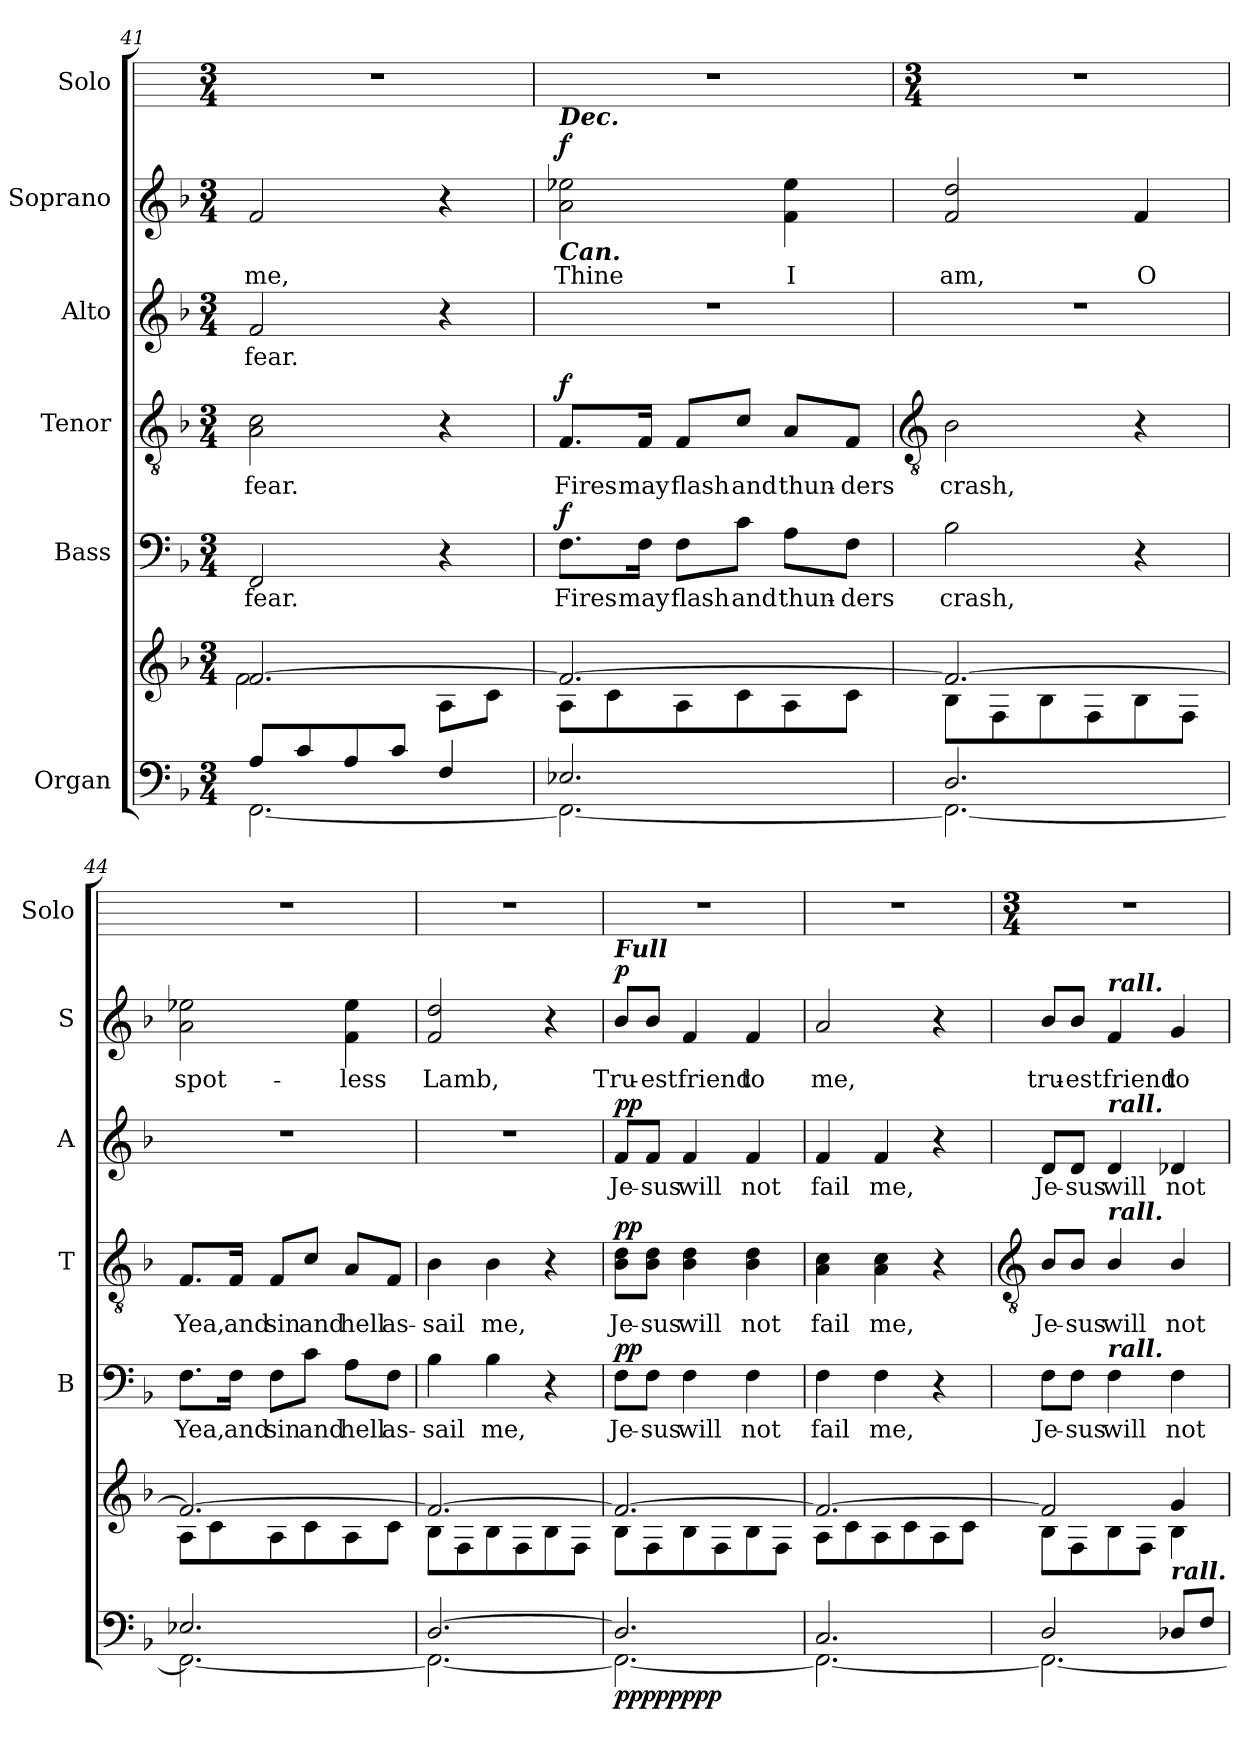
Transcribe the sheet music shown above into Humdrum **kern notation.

**kern	**kern	**dynam	**kern	**text	**dynam	**kern	**text	**dynam	**kern	**text	**dynam	**kern	**text	**dynam	**kern
*part6	*part6	*part6	*part5	*part5	*part5	*part4	*part4	*part4	*part3	*part3	*part3	*part2	*part2	*part2	*part1
*staff7	*staff6	*staff6/7	*staff5	*staff5	*staff5	*staff4	*staff4	*staff4	*staff3	*staff3	*staff3	*staff2	*staff2	*staff2	*staff1
*I"Organ	*	*	*I"Bass	*	*	*I"Tenor	*	*	*I"Alto	*	*	*I"Soprano	*	*	*I"Solo
*	*	*	*I'B	*	*	*I'T	*	*	*I'A	*	*	*I'S	*	*	*I'Solo
*clefF4	*clefG2	*	*clefF4	*	*	*clefGv2	*	*	*clefG2	*	*	*clefG2	*	*	*
*k[b-]	*k[b-]	*	*k[b-]	*	*	*k[b-]	*	*	*k[b-]	*	*	*k[b-]	*	*	*
*F:	*F:	*	*F:	*	*	*F:	*	*	*F:	*	*	*F:	*	*	*
*M3/4	*M3/4	*	*M3/4	*	*	*M3/4	*	*	*M3/4	*	*	*M3/4	*	*	*M3/4
=41	=41	=41	=41	=41	=41	=41	=41	=41	=41	=41	=41	=41	=41	=41	=41
*^	*^	*	*	*	*	*	*	*	*	*	*	*	*	*	*
!	!	!	!	!	!	!LO:LY:b	!	!	!LO:LY:b	!	!	!LO:LY:b	!	!	!LO:LY:b	!	!
8A/L	[2.FF\	[2.f/	2f\	.	2FF	fear.	.	2A 2c	fear.	.	2f	fear.	.	2f	me,	.	2.r
8c/	.	.	.	.	.	.	.	.	.	.	.	.	.	.	.	.	.
8A/	.	.	.	.	.	.	.	.	.	.	.	.	.	.	.	.	.
8c/J	.	.	.	.	.	.	.	.	.	.	.	.	.	.	.	.	.
4F/	.	.	8A\L	.	4r	.	.	4r	.	.	4r	.	.	4r	.	.	.
.	.	.	8c\J	.	.	.	.	.	.	.	.	.	.	.	.	.	.
=42	=42	=42	=42	=42	=42	=42	=42	=42	=42	=42	=42	=42	=42	=42	=42	=42	=42
!	!	!	!	!	!	!	!	!	!	!	!	!	!	!LO:TX:a:Bi:t=Dec.	!	!	!
!	!	!	!	!	!	!	!	!	!	!	!	!	!	!LO:TX:b:Bi:t=Can.	!	!	!
!	!	!	!	!	!	!LO:LY:b	!LO:DY:b	!	!LO:LY:b	!LO:DY:b	!LO:N:vis=1	!	!	!	!LO:LY:b	!LO:DY:b	!
2.E-X/	2.FF\_	2.f/_	8A\L	.	8.F\L	Fires	f	8.F/L	Fires	f	2.r	.	.	2a 2ee-X	Thine	f	2.r
.	.	.	8c\	.	.	.	.	.	.	.	.	.	.	.	.	.	.
!	!	!	!	!	!	!LO:LY:b	!	!	!LO:LY:b	!	!	!	!	!	!	!	!
.	.	.	.	.	16F\Jk	may	.	16F/Jk	may	.	.	.	.	.	.	.	.
!	!	!	!	!	!	!LO:LY:b	!	!	!LO:LY:b	!	!	!	!	!	!	!	!
.	.	.	8A\	.	8F\L	flash	.	8F/L	flash	.	.	.	.	.	.	.	.
!	!	!	!	!	!	!LO:LY:b	!	!	!LO:LY:b	!	!	!	!	!	!	!	!
.	.	.	8c\	.	8c\J	and	.	8c/J	and	.	.	.	.	.	.	.	.
!	!	!	!	!	!	!LO:LY:b	!	!	!LO:LY:b	!	!	!	!	!	!LO:LY:b	!	!
.	.	.	8A\	.	8A\L	thun-	.	8A/L	thun-	.	.	.	.	4f 4ee-	I	.	.
!	!	!	!	!	!	!LO:LY:b	!	!	!LO:LY:b	!	!	!	!	!	!	!	!
.	.	.	8c\J	.	8F\J	-ders	.	8F/J	-ders	.	.	.	.	.	.	.	.
!!LO:LB:g=z
=43	=43	=43	=43	=43	=43	=43	=43	=43	=43	=43	=43	=43	=43	=43	=43	=43	=43
*	*	*	*	*	*	*	*	*clefGv2	*	*	*	*	*	*	*	*	*
*	*	*	*	*	*	*	*	*	*	*	*	*	*	*	*	*	*M3/4
!	!	!	!	!	!	!LO:LY:b	!	!	!LO:LY:b	!	!LO:N:vis=1	!	!	!	!LO:LY:b	!	!
2.D/	2.FF\_	2.f/_	8B-\L	.	2B-	crash,	.	2B-	crash,	.	2.r	.	.	2f 2dd	am,	.	2.r
.	.	.	8F\	.	.	.	.	.	.	.	.	.	.	.	.	.	.
.	.	.	8B-\	.	.	.	.	.	.	.	.	.	.	.	.	.	.
.	.	.	8F\	.	.	.	.	.	.	.	.	.	.	.	.	.	.
!	!	!	!	!	!	!	!	!	!	!	!	!	!	!	!LO:LY:b	!	!
.	.	.	8B-\	.	4r	.	.	4r	.	.	.	.	.	4f	O	.	.
.	.	.	8F\J	.	.	.	.	.	.	.	.	.	.	.	.	.	.
=44	=44	=44	=44	=44	=44	=44	=44	=44	=44	=44	=44	=44	=44	=44	=44	=44	=44
!	!	!	!	!	!	!LO:LY:b	!	!	!LO:LY:b	!	!LO:N:vis=1	!	!	!	!LO:LY:b	!	!
2.E-X/	2.FF\_	2.f/_	8A\L	.	8.F\L	Yea,	.	8.F/L	Yea,	.	2.r	.	.	2a 2ee-X	spot-	.	2.r
.	.	.	8c\	.	.	.	.	.	.	.	.	.	.	.	.	.	.
!	!	!	!	!	!	!LO:LY:b	!	!	!LO:LY:b	!	!	!	!	!	!	!	!
.	.	.	.	.	16F\Jk	and	.	16F/Jk	and	.	.	.	.	.	.	.	.
!	!	!	!	!	!	!LO:LY:b	!	!	!LO:LY:b	!	!	!	!	!	!	!	!
.	.	.	8A\	.	8F\L	sin	.	8F/L	sin	.	.	.	.	.	.	.	.
!	!	!	!	!	!	!LO:LY:b	!	!	!LO:LY:b	!	!	!	!	!	!	!	!
.	.	.	8c\	.	8c\J	and	.	8c/J	and	.	.	.	.	.	.	.	.
!	!	!	!	!	!	!LO:LY:b	!	!	!LO:LY:b	!	!	!	!	!	!LO:LY:b	!	!
.	.	.	8A\	.	8A\L	hell	.	8A/L	hell	.	.	.	.	4f 4ee-	-less	.	.
!	!	!	!	!	!	!LO:LY:b	!	!	!LO:LY:b	!	!	!	!	!	!	!	!
.	.	.	8c\J	.	8F\J	as-	.	8F/J	as-	.	.	.	.	.	.	.	.
=45	=45	=45	=45	=45	=45	=45	=45	=45	=45	=45	=45	=45	=45	=45	=45	=45	=45
!	!	!	!	!	!	!LO:LY:b	!	!	!LO:LY:b	!	!LO:N:vis=1	!	!	!	!LO:LY:b	!	!
[2.D/	2.FF\_	2.f/_	8B-\L	.	4B-	-sail	.	4B-	-sail	.	2.r	.	.	2f 2dd	Lamb,	.	2.r
.	.	.	8F\	.	.	.	.	.	.	.	.	.	.	.	.	.	.
!	!	!	!	!	!	!LO:LY:b	!	!	!LO:LY:b	!	!	!	!	!	!	!	!
.	.	.	8B-\	.	4B-	me,	.	4B-	me,	.	.	.	.	.	.	.	.
.	.	.	8F\	.	.	.	.	.	.	.	.	.	.	.	.	.	.
.	.	.	8B-\	.	4r	.	.	4r	.	.	.	.	.	4r	.	.	.
.	.	.	8F\J	.	.	.	.	.	.	.	.	.	.	.	.	.	.
=46	=46	=46	=46	=46	=46	=46	=46	=46	=46	=46	=46	=46	=46	=46	=46	=46	=46
!	!	!	!	!	!	!	!	!	!	!	!	!	!	!LO:TX:a:Bi:t=Full	!	!	!
!	!	!	!	!LO:DY:b=2	!	!LO:LY:b	!	!	!LO:LY:b	!	!	!LO:LY:b	!	!	!LO:LY:b	!	!
!	!	!	!	!LO:DY:n=1:b=2	!	!	!	!	!	!	!	!	!	!	!	!	!
!	!	!	!	!LO:DY:n=2:b	!	!	!	!	!	!	!	!	!	!	!	!	!
!	!	!	!	!LO:DY:n=3:b	!	!	!LO:DY:b	!	!	!LO:DY:b	!	!	!LO:DY:b	!	!	!LO:DY:b	!
2.D/]	2.FF\_	2.f/_	8B-\L	pp pp pp pp	8F\L	Je-	pp	8B-\ 8d\L	Je-	pp	8f/L	Je-	pp	8b-/L	Tru-	p	2.r
!	!	!	!	!	!	!LO:LY:b	!	!	!LO:LY:b	!	!	!LO:LY:b	!	!	!LO:LY:b	!	!
.	.	.	8F\	.	8F\J	-sus	.	8B-\ 8d\J	-sus	.	8f/J	-sus	.	8b-/J	-est	.	.
!	!	!	!	!	!	!LO:LY:b	!	!	!LO:LY:b	!	!	!LO:LY:b	!	!	!LO:LY:b	!	!
.	.	.	8B-\	.	4F	will	.	4B- 4d	will	.	4f	will	.	4f	friend	.	.
.	.	.	8F\	.	.	.	.	.	.	.	.	.	.	.	.	.	.
!	!	!	!	!	!	!LO:LY:b	!	!	!LO:LY:b	!	!	!LO:LY:b	!	!	!LO:LY:b	!	!
.	.	.	8B-\	.	4F	not	.	4B- 4d	not	.	4f	not	.	4f	to	.	.
.	.	.	8F\J	.	.	.	.	.	.	.	.	.	.	.	.	.	.
=47	=47	=47	=47	=47	=47	=47	=47	=47	=47	=47	=47	=47	=47	=47	=47	=47	=47
!	!	!	!	!	!	!LO:LY:b	!	!	!LO:LY:b	!	!	!LO:LY:b	!	!	!LO:LY:b	!	!
2.C/	2.FF\_	2.f/_	8A\L	.	4F	fail	.	4A 4c	fail	.	4f	fail	.	2a	me,	.	2.r
.	.	.	8c\	.	.	.	.	.	.	.	.	.	.	.	.	.	.
!	!	!	!	!	!	!LO:LY:b	!	!	!LO:LY:b	!	!	!LO:LY:b	!	!	!	!	!
.	.	.	8A\	.	4F	me,	.	4A 4c	me,	.	4f	me,	.	.	.	.	.
.	.	.	8c\	.	.	.	.	.	.	.	.	.	.	.	.	.	.
.	.	.	8A\	.	4r	.	.	4r	.	.	4r	.	.	4r	.	.	.
.	.	.	8c\J	.	.	.	.	.	.	.	.	.	.	.	.	.	.
!!LO:LB:g=z
=48	=48	=48	=48	=48	=48	=48	=48	=48	=48	=48	=48	=48	=48	=48	=48	=48	=48
*	*	*	*	*	*	*	*	*clefGv2	*	*	*	*	*	*	*	*	*
*	*	*	*	*	*	*	*	*	*	*	*	*	*	*	*	*	*M3/4
!	!	!	!	!	!	!LO:LY:b	!	!	!LO:LY:b	!	!	!LO:LY:b	!	!	!LO:LY:b	!	!
2D/	2.FF\_	2f/]	8B-\L	.	8F\L	Je-	.	8B-/L	Je-	.	8d/L	Je-	.	8b-/L	tru-	.	2.r
!	!	!	!	!	!	!LO:LY:b	!	!	!LO:LY:b	!	!	!LO:LY:b	!	!	!LO:LY:b	!	!
.	.	.	8F\	.	8F\J	-sus	.	8B-/J	-sus	.	8d/J	-sus	.	8b-/J	-est	.	.
!	!	!	!	!	!	!	!	!	!	!	!	!	!	!LO:TX:a:Bi:t=rall.	!	!	!
!	!	!	!	!	!	!	!	!	!	!	!LO:TX:a:Bi:t=rall.	!	!	!	!	!	!
!	!	!	!	!	!	!	!	!LO:TX:a:Bi:t=rall.	!	!	!	!	!	!	!	!	!
!	!	!	!	!	!LO:TX:a:Bi:t=rall.	!	!	!	!	!	!	!	!	!	!	!	!
!	!	!	!	!	!	!LO:LY:b	!	!	!LO:LY:b	!	!	!LO:LY:b	!	!	!LO:LY:b	!	!
.	.	.	8B-\	.	4F\	will	.	4B-/	will	.	4d	will	.	4f	friend	.	.
.	.	.	8F\J	.	.	.	.	.	.	.	.	.	.	.	.	.	.
!LO:TX:a:Bi:t=rall.	!	!	!	!	!	!	!	!	!	!	!	!	!	!	!	!	!
!	!	!	!	!	!	!LO:LY:b	!	!	!LO:LY:b	!	!	!LO:LY:b	!	!	!LO:LY:b	!	!
8D-X/L	.	4g/	4B-\	.	4F\	not	.	4B-/	not	.	4d-X	not	.	4g	to	.	.
8F/J	.	.	.	.	.	.	.	.	.	.	.	.	.	.	.	.	.
*v	*v	*	*	*	*	*	*	*	*	*	*	*	*	*	*	*	*
*	*v	*v	*	*	*	*	*	*	*	*	*	*	*	*	*	*
=	=	=	=	=	=	=	=	=	=	=	=	=	=	=	=
*-	*-	*-	*-	*-	*-	*-	*-	*-	*-	*-	*-	*-	*-	*-	*-
